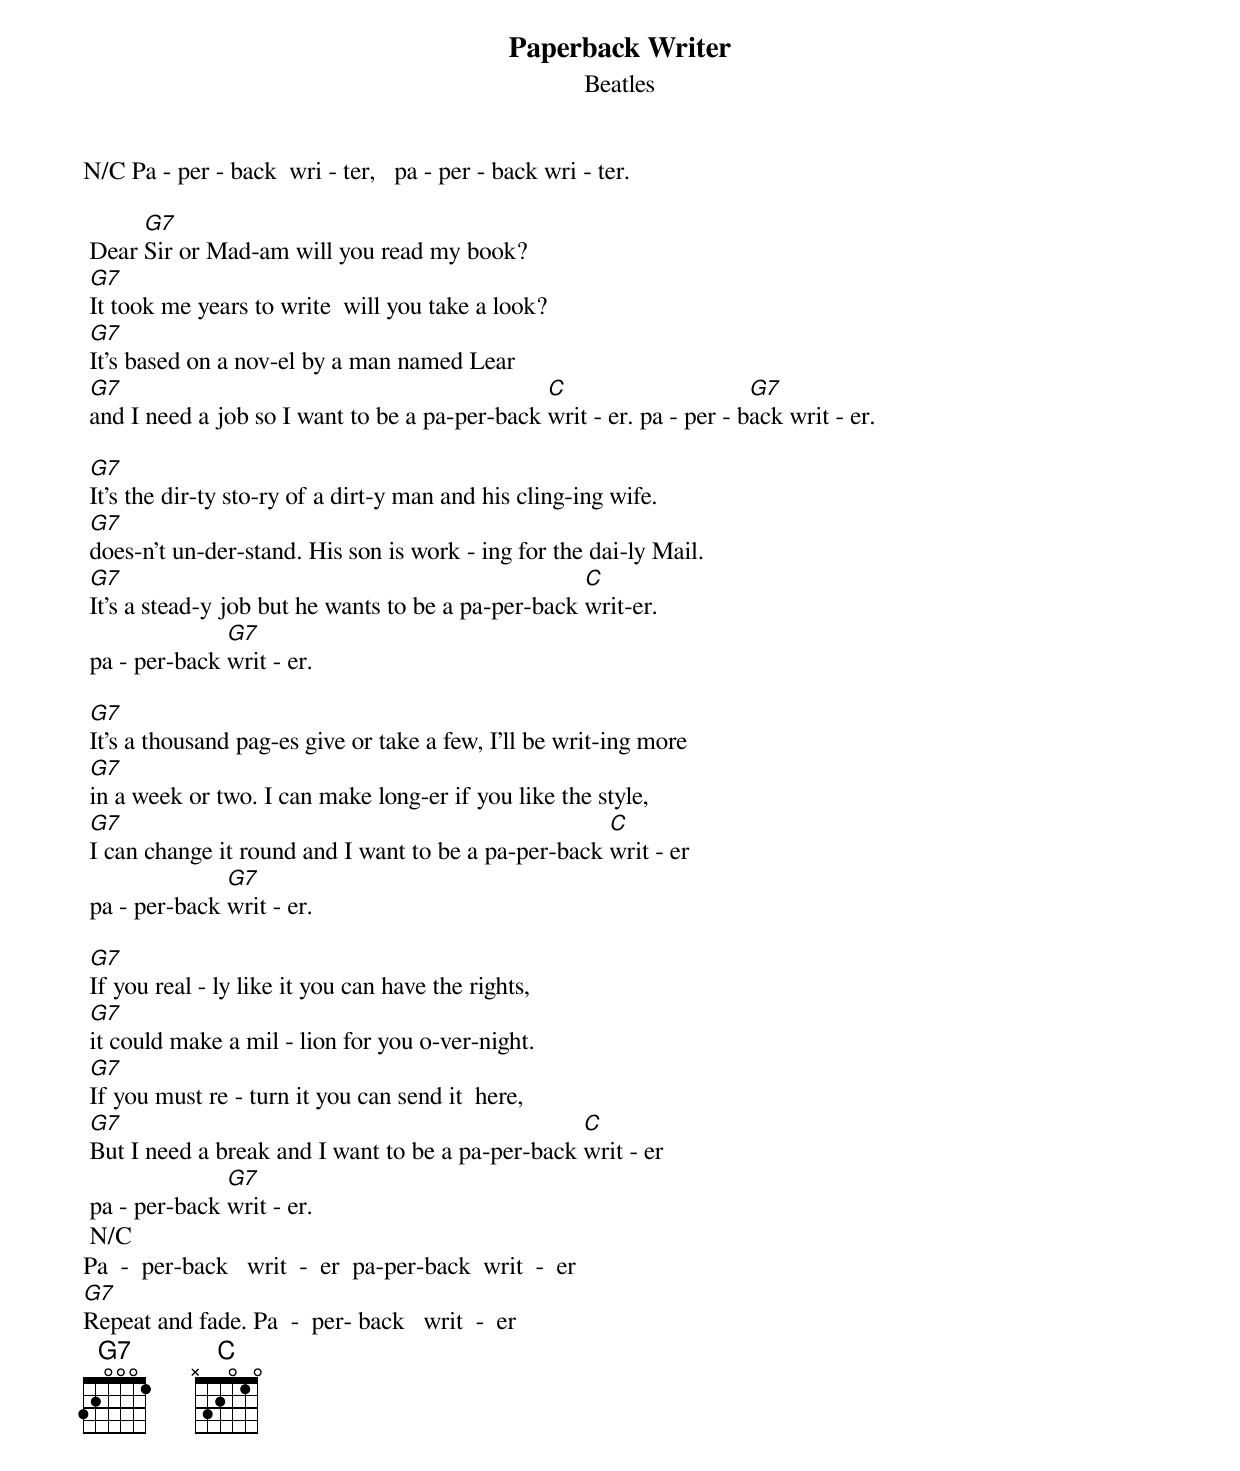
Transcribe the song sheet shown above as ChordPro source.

{title:Paperback Writer}
{subtitle:Beatles}
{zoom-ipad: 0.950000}

N/C Pa - per - back  wri - ter,   pa - per - back wri - ter.

 Dear [G7]Sir or Mad-am will you read my book?
 [G7]It took me years to write  will you take a look?
 [G7]It's based on a nov-el by a man named Lear
 [G7]and I need a job so I want to be a pa-per-back [C]writ - er. pa - per - b[G7]ack writ - er.

 [G7]It's the dir-ty sto-ry of a dirt-y man and his cling-ing wife.
 [G7]does-n't un-der-stand. His son is work - ing for the dai-ly Mail.
 [G7]It's a stead-y job but he wants to be a pa-per-back [C]writ-er.
 pa - per-back [G7]writ - er.

 [G7]It's a thousand pag-es give or take a few, I'll be writ-ing more
 [G7]in a week or two. I can make long-er if you like the style,
 [G7]I can change it round and I want to be a pa-per-back [C]writ - er
 pa - per-back [G7]writ - er.

 [G7]If you real - ly like it you can have the rights,
 [G7]it could make a mil - lion for you o-ver-night.
 [G7]If you must re - turn it you can send it  here,
 [G7]But I need a break and I want to be a pa-per-back [C]writ - er
 pa - per-back [G7]writ - er.
 N/C
Pa  -  per-back   writ  -  er  pa-per-back  writ  -  er
[G7]Repeat and fade. Pa  -  per- back   writ  -  er
